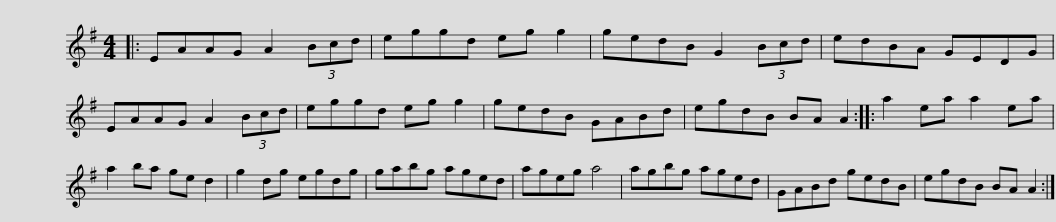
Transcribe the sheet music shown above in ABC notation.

X:1
L:1/8
M:4/4
I:linebreak $
K:G
V:1 treble
V:1
|: EAAG A2 (3Bcd | eggd eg g2 | gedB G2 (3Bcd | edBA GEDG | EAAG A2 (3Bcd |$ %5
 eggd eg g2 | gedB GABd | egdB BA A2 :: a2 ea a2 ea | a2 ba ge d2 | %10
 g2 dg egdg |$ gabg aged | ageg a4 | agbg aged | GABd gedB | %15
 egdB BA A2 :| %16
